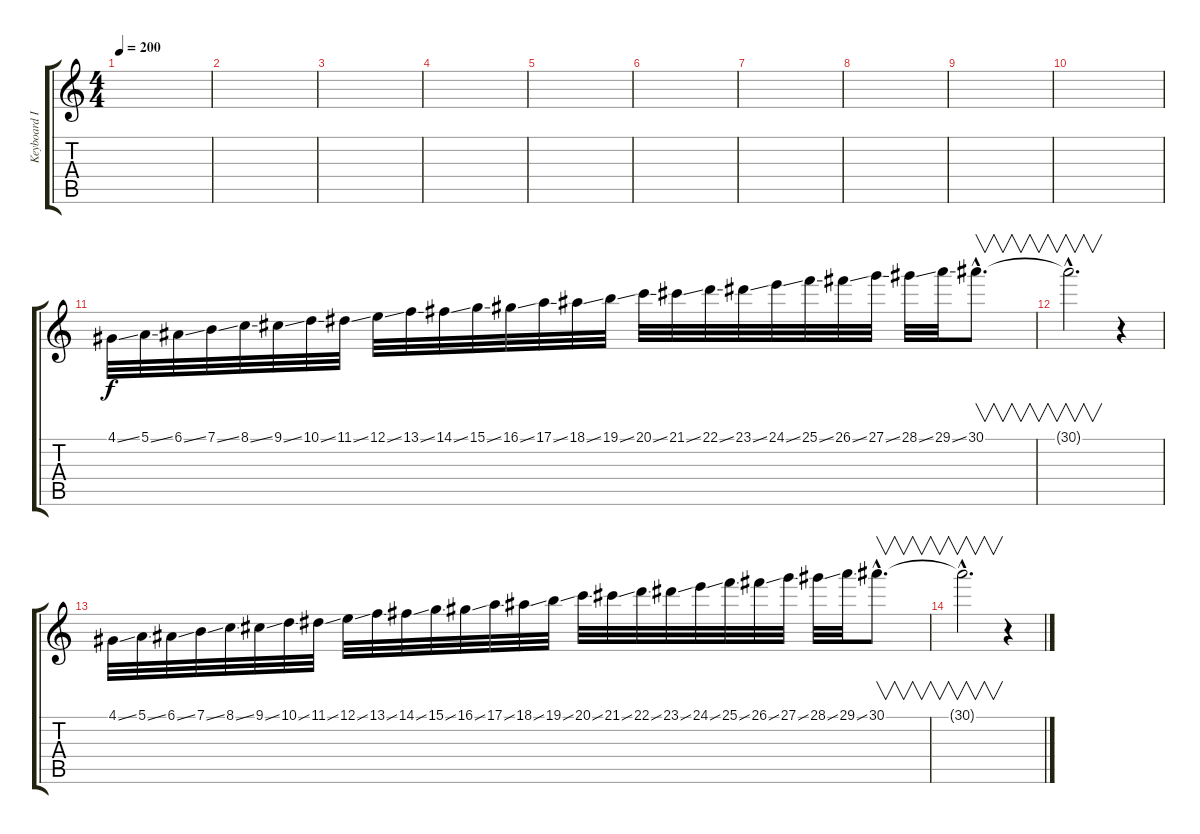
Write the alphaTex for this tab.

\track ("Keyboard II" "Keyboard I") {instrument pad2warm}
\staff {score tabs}
\tuning (E4 B3 G3 D3 A2 E2) {hide}
\ts (4 4)
\tempo 200
\clef g2
\ks c
|
|
|
|
|
|
|
|
|
|
4.1{ss}.32{volume 16 instrument lead2sawtooth} 5.1{ss}.32 6.1{ss}.32 7.1{ss}.32 8.1{ss}.32 9.1{ss}.32 10.1{ss}.32 11.1{ss}.32 12.1{ss}.32 13.1{ss}.32 14.1{ss}.32 15.1{ss}.32 16.1{ss}.32 17.1{ss}.32 18.1{ss}.32 19.1{ss}.32 20.1{ss}.32 21.1{ss}.32 22.1{ss}.32 23.1{ss}.32 24.1{ss}.32 25.1{ss}.32 26.1{ss}.32 27.1{ss}.32 28.1{ss}.32 29.1{ss}.32 30.1{hac}.8{v d} |
30.1{hac t}.2{v d} r.4{volume 6} |
4.1{ss}.32{volume 16 instrument lead2sawtooth} 5.1{ss}.32 6.1{ss}.32 7.1{ss}.32 8.1{ss}.32 9.1{ss}.32 10.1{ss}.32 11.1{ss}.32 12.1{ss}.32 13.1{ss}.32 14.1{ss}.32 15.1{ss}.32 16.1{ss}.32 17.1{ss}.32 18.1{ss}.32 19.1{ss}.32 20.1{ss}.32 21.1{ss}.32 22.1{ss}.32 23.1{ss}.32 24.1{ss}.32 25.1{ss}.32 26.1{ss}.32 27.1{ss}.32 28.1{ss}.32 29.1{ss}.32 30.1{hac}.8{v d} |
30.1{hac t}.2{v d} r.4
